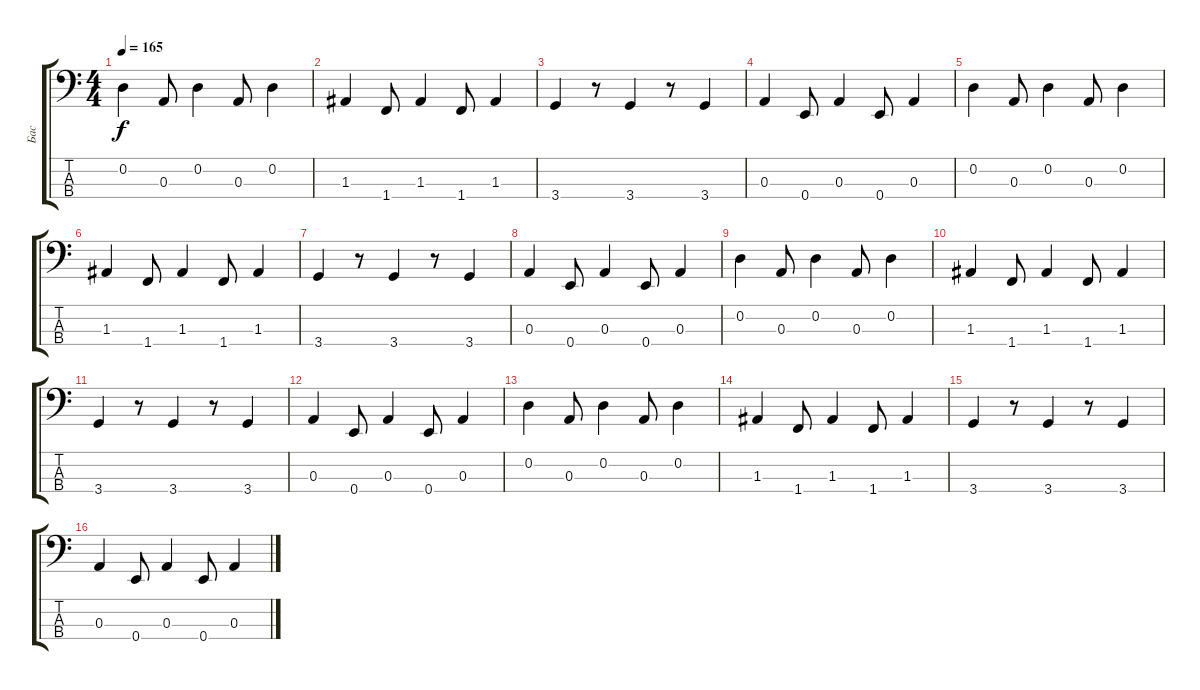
\track ("Бас" "Бас") {instrument fretlessbass}
\staff {score tabs}
\tuning (G2 D2 A1 E1) {hide}
\ts (4 4)
\tempo 165
\clef f4
\ks c
0.2.4{dy f} 0.3.8 0.2.4 0.3.8 0.2.4 |
1.3.4 1.4.8 1.3.4 1.4.8 1.3.4 |
3.4.4 r.8 3.4.4 r.8 3.4.4 |
0.3.4 0.4.8 0.3.4 0.4.8 0.3.4 |
0.2.4 0.3.8 0.2.4 0.3.8 0.2.4 |
1.3.4 1.4.8 1.3.4 1.4.8 1.3.4 |
3.4.4 r.8 3.4.4 r.8 3.4.4 |
0.3.4 0.4.8 0.3.4 0.4.8 0.3.4 |
0.2.4 0.3.8 0.2.4 0.3.8 0.2.4 |
1.3.4 1.4.8 1.3.4 1.4.8 1.3.4 |
3.4.4 r.8 3.4.4 r.8 3.4.4 |
0.3.4 0.4.8 0.3.4 0.4.8 0.3.4 |
0.2.4 0.3.8 0.2.4 0.3.8 0.2.4 |
1.3.4 1.4.8 1.3.4 1.4.8 1.3.4 |
3.4.4 r.8 3.4.4 r.8 3.4.4 |
0.3.4 0.4.8 0.3.4 0.4.8 0.3.4
